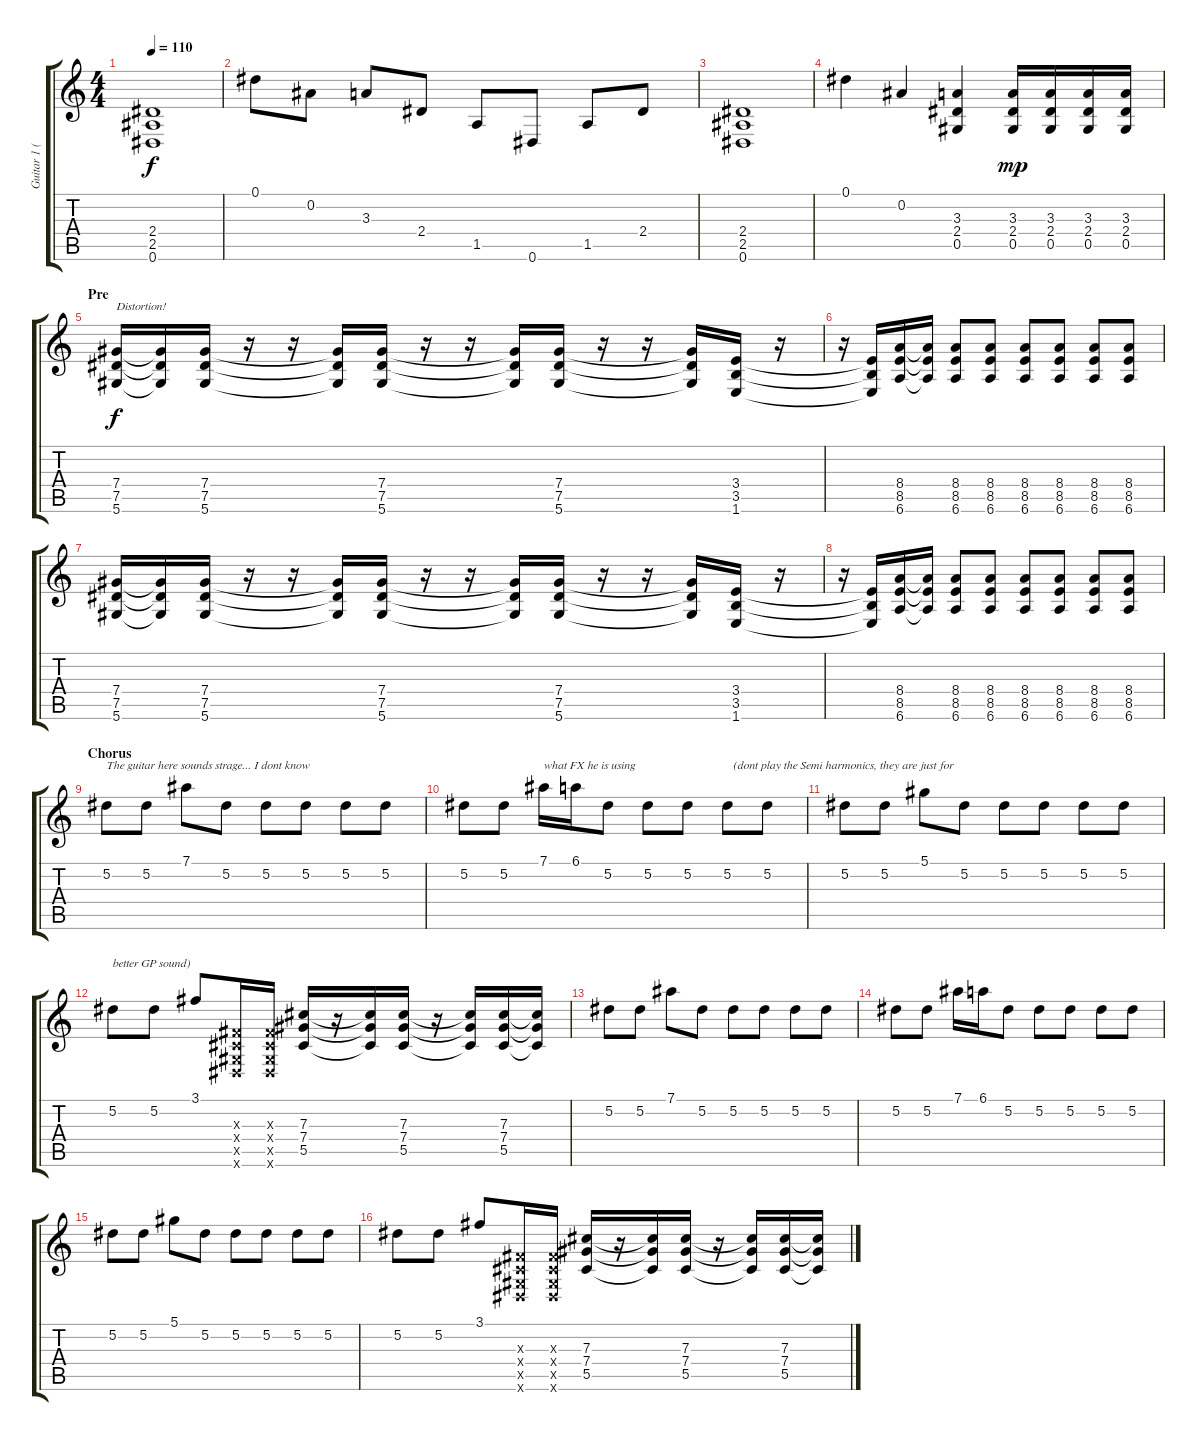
\track ("Guitar 1 (Eb)" "Guitar 1 (") {instrument overdrivenguitar}
\staff {score tabs}
\tuning (Eb4 Bb3 Gb3 Db3 Ab2 Eb2) {hide}
\ts (4 4)
\tempo 110
\clef g2
\ks c
(2.4 2.5 0.6).1{dy f} |
0.1.8 0.2.8 3.3.8 2.4.8 1.5.8 0.6.8 1.5.8 2.4.8 |
(2.4 2.5 0.6).1 |
0.1.4 0.2.4 (3.3 2.4 0.5).4 (3.3 2.4 0.5).16{dy mp} (3.3 2.4 0.5).16 (3.3 2.4 0.5).16 (3.3 2.4 0.5).16 |
\section ("" "Pre")
(7.4 7.5 5.6).16{txt "Distortion!" dy f volume 10 instrument overdrivenguitar} (7.4{t} 7.5{t} 5.6{t}).16 (7.4 7.5 5.6).16 r.16 r.16 (7.4{t} 7.5{t} 5.6{t}).16 (7.4 7.5 5.6).16 r.16 r.16 (7.4{t} 7.5{t} 5.6{t}).16 (7.4 7.5 5.6).16 r.16 r.16 (7.4{t} 7.5{t} 5.6{t}).16 (3.4 3.5 1.6).16 r.16 |
r.16 (3.4{t} 3.5{t} 1.6{t}).16 (8.4 8.5 6.6).16 (8.4{t} 8.5{t} 6.6{t}).16 (8.4 8.5 6.6).8 (8.4 8.5 6.6).8 (8.4 8.5 6.6).8 (8.4 8.5 6.6).8 (8.4 8.5 6.6).8 (8.4 8.5 6.6).8 |
(7.4 7.5 5.6).16 (7.4{t} 7.5{t} 5.6{t}).16 (7.4 7.5 5.6).16 r.16 r.16 (7.4{t} 7.5{t} 5.6{t}).16 (7.4 7.5 5.6).16 r.16 r.16 (7.4{t} 7.5{t} 5.6{t}).16 (7.4 7.5 5.6).16 r.16 r.16 (7.4{t} 7.5{t} 5.6{t}).16 (3.4 3.5 1.6).16 r.16 |
r.16 (3.4{t} 3.5{t} 1.6{t}).16 (8.4 8.5 6.6).16 (8.4{t} 8.5{t} 6.6{t}).16 (8.4 8.5 6.6).8 (8.4 8.5 6.6).8 (8.4 8.5 6.6).8 (8.4 8.5 6.6).8 (8.4 8.5 6.6).8 (8.4 8.5 6.6).8 |
\section ("" "Chorus")
5.2.8{txt "The guitar here sounds strage... I dont know" volume 7} 5.2.8 7.1.8 5.2.8 5.2.8 5.2.8 5.2.8 5.2.8 |
5.2.8 5.2.8 7.1.16{txt "what FX he is using"} 6.1.16 5.2.8 5.2.8 5.2.8 5.2.8{txt "  (dont play the Semi harmonics, they are just for"} 5.2.8 |
5.2.8 5.2.8 5.1.8 5.2.8 5.2.8 5.2.8 5.2.8 5.2.8 |
5.2.8{txt "better GP sound)"} 5.2.8 3.1.8 (0.3{x} 0.4{x} 0.5{x} 0.6{x}).16 (0.3{x} 0.4{x} 0.5{x} 0.6{x}).16 (7.3 7.4 5.5).16 r.16 (7.3{t} 7.4{t} 5.5{t}).16 (7.3 7.4 5.5).16 r.16 (7.3{t} 7.4{t} 5.5{t}).16 (7.3 7.4 5.5).16 (7.3{t} 7.4{t} 5.5{t}).16 |
5.2.8 5.2.8 7.1.8 5.2.8 5.2.8 5.2.8 5.2.8 5.2.8 |
5.2.8 5.2.8 7.1.16 6.1.16 5.2.8 5.2.8 5.2.8 5.2.8 5.2.8 |
5.2.8 5.2.8 5.1.8 5.2.8 5.2.8 5.2.8 5.2.8 5.2.8 |
5.2.8 5.2.8 3.1.8 (0.3{x} 0.4{x} 0.5{x} 0.6{x}).16 (0.3{x} 0.4{x} 0.5{x} 0.6{x}).16 (7.3 7.4 5.5).16 r.16 (7.3{t} 7.4{t} 5.5{t}).16 (7.3 7.4 5.5).16 r.16 (7.3{t} 7.4{t} 5.5{t}).16 (7.3 7.4 5.5).16 (7.3{t} 7.4{t} 5.5{t}).16
